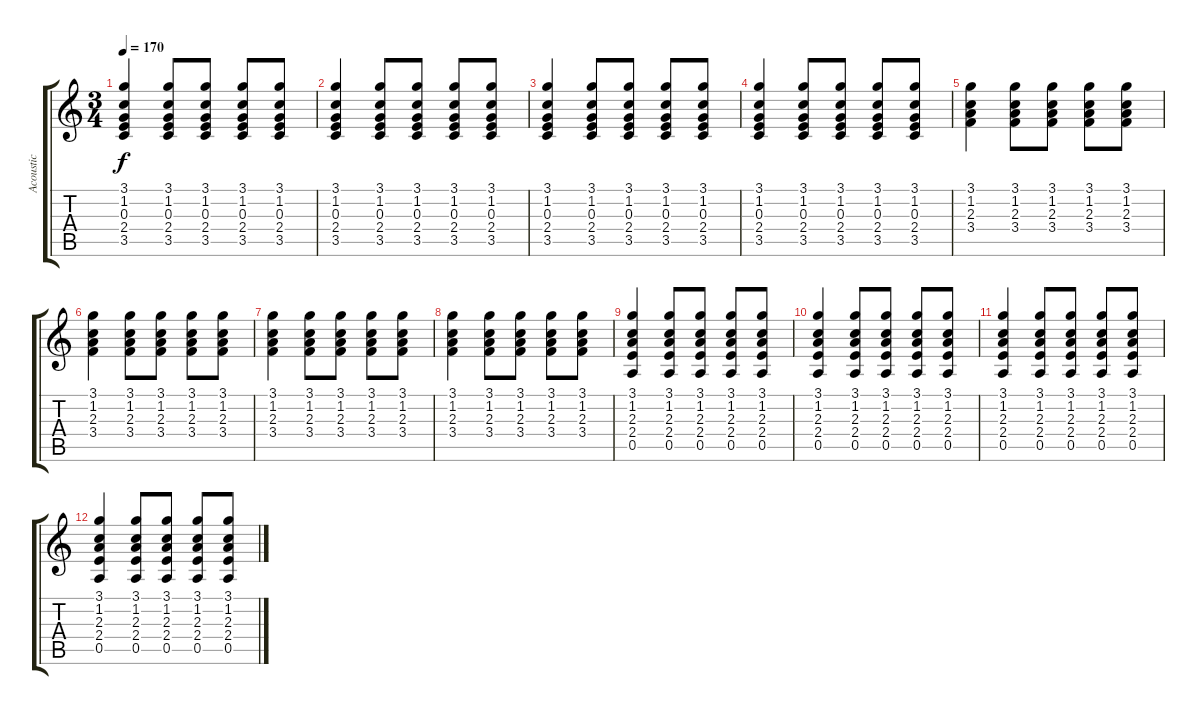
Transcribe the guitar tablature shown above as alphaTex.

\track ("Acoustic" "Acoustic") {instrument acousticguitarsteel}
\staff {score tabs}
\tuning (E4 B3 G3 D3 A2 E2) {hide}
\ts (3 4)
\tempo 170
\clef g2
\ks c
(3.1 1.2 0.3 2.4 3.5).4{dy f} (3.1 1.2 0.3 2.4 3.5).8 (3.1 1.2 0.3 2.4 3.5).8 (3.1 1.2 0.3 2.4 3.5).8 (3.1 1.2 0.3 2.4 3.5).8 |
(3.1 1.2 0.3 2.4 3.5).4 (3.1 1.2 0.3 2.4 3.5).8 (3.1 1.2 0.3 2.4 3.5).8 (3.1 1.2 0.3 2.4 3.5).8 (3.1 1.2 0.3 2.4 3.5).8 |
(3.1 1.2 0.3 2.4 3.5).4 (3.1 1.2 0.3 2.4 3.5).8 (3.1 1.2 0.3 2.4 3.5).8 (3.1 1.2 0.3 2.4 3.5).8 (3.1 1.2 0.3 2.4 3.5).8 |
(3.1 1.2 0.3 2.4 3.5).4 (3.1 1.2 0.3 2.4 3.5).8 (3.1 1.2 0.3 2.4 3.5).8 (3.1 1.2 0.3 2.4 3.5).8 (3.1 1.2 0.3 2.4 3.5).8 |
(3.1 1.2 2.3 3.4).4 (3.1 1.2 2.3 3.4).8 (3.1 1.2 2.3 3.4).8 (3.1 1.2 2.3 3.4).8 (3.1 1.2 2.3 3.4).8 |
(3.1 1.2 2.3 3.4).4 (3.1 1.2 2.3 3.4).8 (3.1 1.2 2.3 3.4).8 (3.1 1.2 2.3 3.4).8 (3.1 1.2 2.3 3.4).8 |
(3.1 1.2 2.3 3.4).4 (3.1 1.2 2.3 3.4).8 (3.1 1.2 2.3 3.4).8 (3.1 1.2 2.3 3.4).8 (3.1 1.2 2.3 3.4).8 |
(3.1 1.2 2.3 3.4).4 (3.1 1.2 2.3 3.4).8 (3.1 1.2 2.3 3.4).8 (3.1 1.2 2.3 3.4).8 (3.1 1.2 2.3 3.4).8 |
(3.1 1.2 2.3 2.4 0.5).4 (3.1 1.2 2.3 2.4 0.5).8 (3.1 1.2 2.3 2.4 0.5).8 (3.1 1.2 2.3 2.4 0.5).8 (3.1 1.2 2.3 2.4 0.5).8 |
(3.1 1.2 2.3 2.4 0.5).4 (3.1 1.2 2.3 2.4 0.5).8 (3.1 1.2 2.3 2.4 0.5).8 (3.1 1.2 2.3 2.4 0.5).8 (3.1 1.2 2.3 2.4 0.5).8 |
(3.1 1.2 2.3 2.4 0.5).4 (3.1 1.2 2.3 2.4 0.5).8 (3.1 1.2 2.3 2.4 0.5).8 (3.1 1.2 2.3 2.4 0.5).8 (3.1 1.2 2.3 2.4 0.5).8 |
(3.1 1.2 2.3 2.4 0.5).4 (3.1 1.2 2.3 2.4 0.5).8 (3.1 1.2 2.3 2.4 0.5).8 (3.1 1.2 2.3 2.4 0.5).8 (3.1 1.2 2.3 2.4 0.5).8
